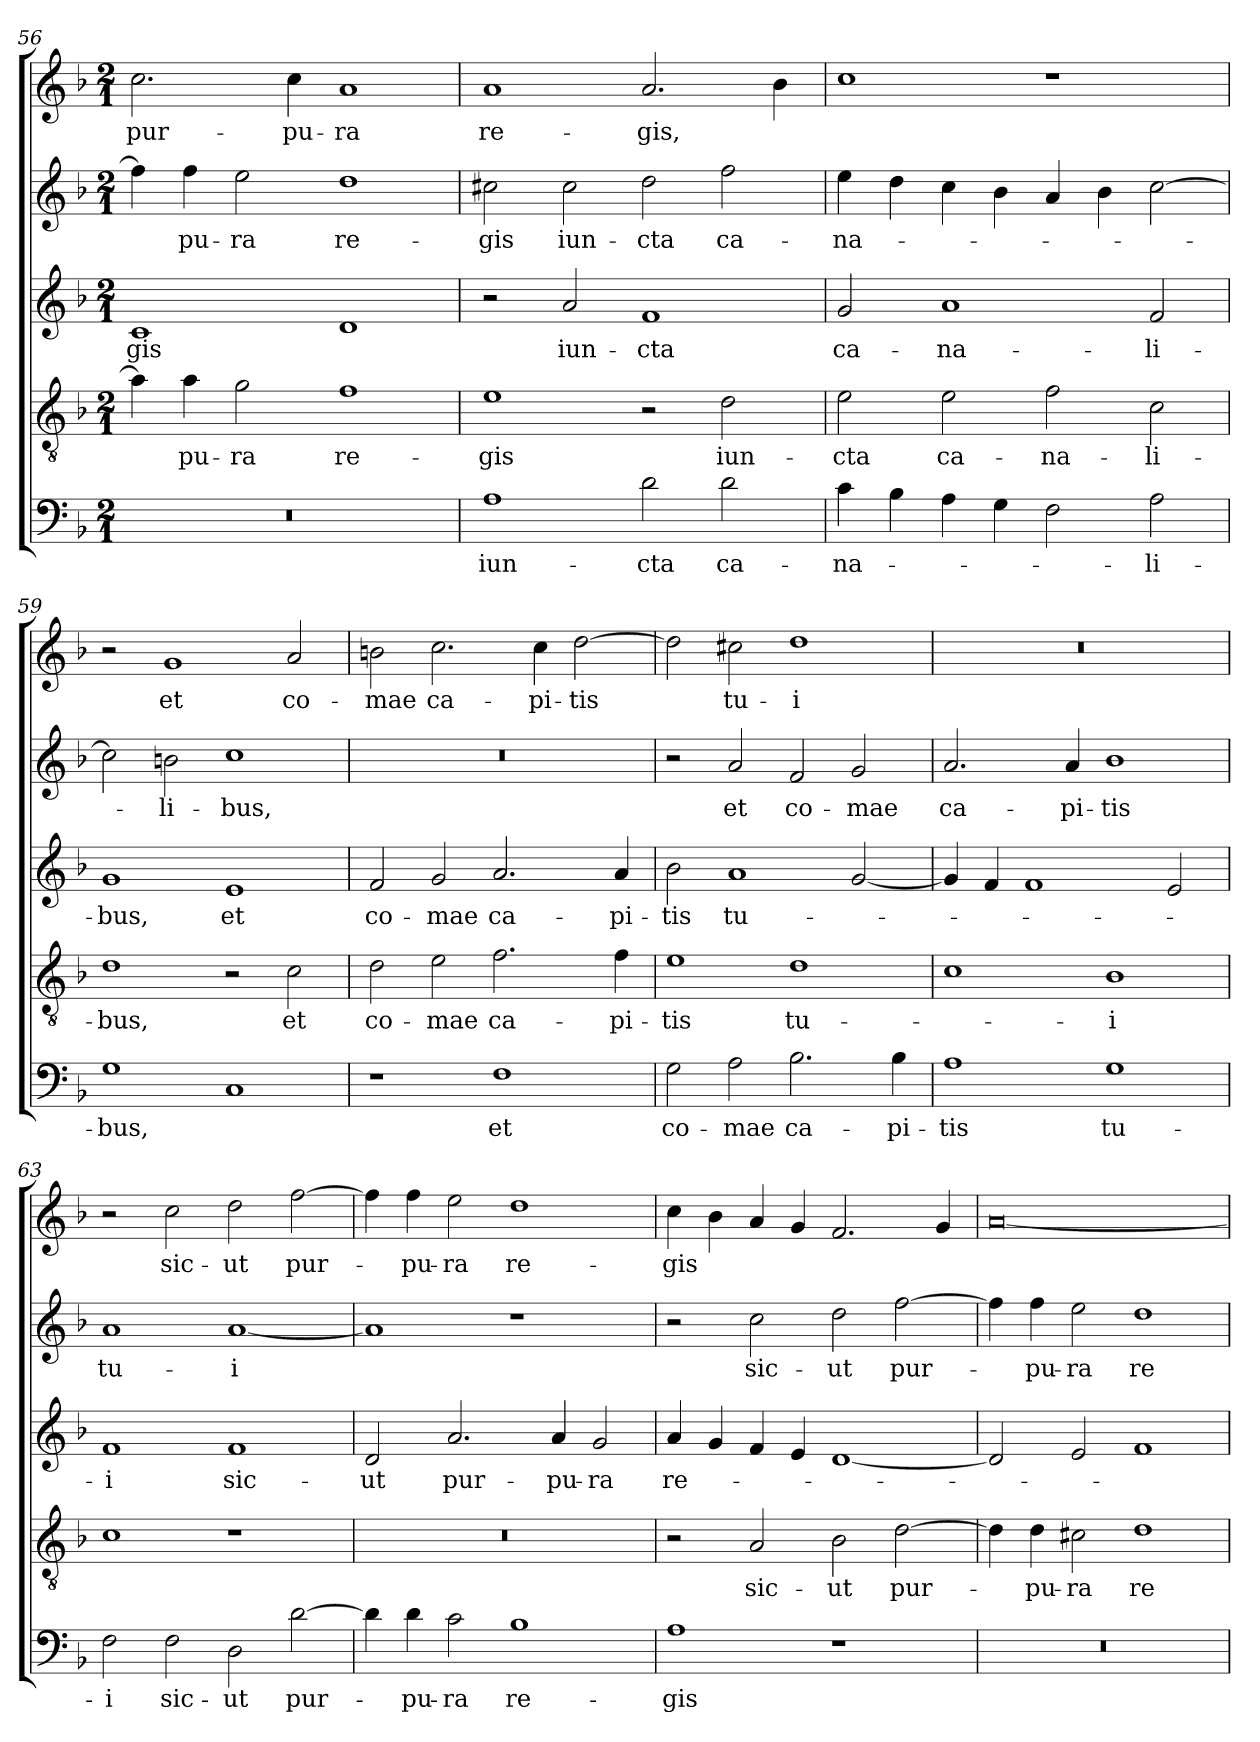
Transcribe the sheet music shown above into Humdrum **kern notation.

**kern	**text	**kern	**text	**kern	**text	**kern	**text	**kern	**text
*part5	*part5	*part4	*part4	*part3	*part3	*part2	*part2	*part1	*part1
*staff5	*staff5	*staff4	*staff4	*staff3	*staff3	*staff2	*staff2	*staff1	*staff1
*clefF4	*	*clefGv2	*	*clefG2	*	*clefG2	*	*clefG2	*
*k[b-]	*	*k[b-]	*	*k[b-]	*	*k[b-]	*	*k[b-]	*
*F:	*	*F:	*	*F:	*	*F:	*	*F:	*
*M2/1	*	*M2/1	*	*M2/1	*	*M2/1	*	*M2/1	*
=56	=56	=56	=56	=56	=56	=56	=56	=56	=56
!	!	!	!	!	!LO:LY:b	!	!	!	!LO:LY:b
0r	.	4a\]	.	1c	-gis	4ff\]	.	2.cc\	pur-
!	!	!	!LO:LY:b	!	!	!	!LO:LY:b	!	!
.	.	4a\	-pu-	.	.	4ff\	-pu-	.	.
!	!	!	!LO:LY:b	!	!	!	!LO:LY:b	!	!
.	.	2g\	-ra	.	.	2ee\	-ra	.	.
!	!	!	!	!	!	!	!	!	!LO:LY:b
.	.	.	.	.	.	.	.	4cc\	-pu-
!	!	!	!LO:LY:b	!	!	!	!LO:LY:b	!	!LO:LY:b
.	.	1f	re-	1d	.	1dd	re-	1a	-ra
!!LO:LB:g=z
=57	=57	=57	=57	=57	=57	=57	=57	=57	=57
!	!LO:LY:b	!	!LO:LY:b	!	!	!	!LO:LY:b	!	!LO:LY:b
1A	iun-	1e	-gis	2r	.	2cc#X\	-gis	1a	re-
!	!	!	!	!	!LO:LY:b	!	!LO:LY:b	!	!
.	.	.	.	2a/	iun-	2cc#\	iun-	.	.
!	!LO:LY:b	!	!	!	!LO:LY:b	!	!LO:LY:b	!	!LO:LY:b
2d\	-cta	2r	.	1f	-cta	2dd\	-cta	2.a/	-gis,
!	!LO:LY:b	!	!LO:LY:b	!	!	!	!LO:LY:b	!	!
2d\	ca-	2d\	iun-	.	.	2ff\	ca-	.	.
.	.	.	.	.	.	.	.	4b-\	.
=58	=58	=58	=58	=58	=58	=58	=58	=58	=58
!	!LO:LY:b	!	!LO:LY:b	!	!LO:LY:b	!	!LO:LY:b	!	!
4c\	-na-	2e\	-cta	2g/	ca-	4ee\	-na-	1cc	.
4B-\	.	.	.	.	.	4dd\	.	.	.
!	!	!	!LO:LY:b	!	!LO:LY:b	!	!	!	!
4A\	.	2e\	ca-	1a	-na-	4cc\	.	.	.
4G\	.	.	.	.	.	4b-\	.	.	.
!	!	!	!LO:LY:b	!	!	!	!	!	!
2F\	.	2f\	-na-	.	.	4a/	.	1r	.
.	.	.	.	.	.	4b-\	.	.	.
!	!LO:LY:b	!	!LO:LY:b	!	!LO:LY:b	!	!	!	!
2A\	-li-	2c\	-li-	2f/	-li-	[2cc\	.	.	.
=59	=59	=59	=59	=59	=59	=59	=59	=59	=59
!	!LO:LY:b	!	!LO:LY:b	!	!LO:LY:b	!	!	!	!
1G	-bus,	1d	-bus,	1g	-bus,	2cc\]	.	2r	.
!	!	!	!	!	!	!	!LO:LY:b	!	!LO:LY:b
.	.	.	.	.	.	2bn\	-li-	1g	et
!	!	!	!	!	!LO:LY:b	!	!LO:LY:b	!	!
1C	.	2r	.	1e	et	1cc	-bus,	.	.
!	!	!	!LO:LY:b	!	!	!	!	!	!LO:LY:b
.	.	2c\	et	.	.	.	.	2a/	co-
=60	=60	=60	=60	=60	=60	=60	=60	=60	=60
!	!	!	!LO:LY:b	!	!LO:LY:b	!	!	!	!LO:LY:b
1r	.	2d\	co-	2f/	co-	0r	.	2bn\	-mae
!	!	!	!LO:LY:b	!	!LO:LY:b	!	!	!	!LO:LY:b
.	.	2e\	-mae	2g/	-mae	.	.	2.cc\	ca-
!	!LO:LY:b	!	!LO:LY:b	!	!LO:LY:b	!	!	!	!
1F	et	2.f\	ca-	2.a/	ca-	.	.	.	.
!	!	!	!	!	!	!	!	!	!LO:LY:b
.	.	.	.	.	.	.	.	4cc\	-pi-
!	!	!	!	!	!	!	!	!	!LO:LY:b
.	.	.	.	.	.	.	.	[2dd\	-tis
!	!	!	!LO:LY:b	!	!LO:LY:b	!	!	!	!
.	.	4f\	-pi-	4a/	-pi-	.	.	.	.
=61	=61	=61	=61	=61	=61	=61	=61	=61	=61
!	!LO:LY:b	!	!LO:LY:b	!	!LO:LY:b	!	!	!	!
2G\	co-	1e	-tis	2b-\	-tis	2r	.	2dd\]	.
!	!LO:LY:b	!	!	!	!LO:LY:b	!	!LO:LY:b	!	!LO:LY:b
2A\	-mae	.	.	1a	tu-	2a/	et	2cc#X\	tu-
!	!LO:LY:b	!	!LO:LY:b	!	!	!	!LO:LY:b	!	!LO:LY:b
2.B-\	ca-	1d	tu-	.	.	2f/	co-	1dd	-i
!	!	!	!	!	!	!	!LO:LY:b	!	!
.	.	.	.	[2g/	.	2g/	-mae	.	.
!	!LO:LY:b	!	!	!	!	!	!	!	!
4B-\	-pi-	.	.	.	.	.	.	.	.
=62	=62	=62	=62	=62	=62	=62	=62	=62	=62
!	!LO:LY:b	!	!	!	!	!	!LO:LY:b	!	!
1A	-tis	1c	.	4g/]	.	2.a/	ca-	0r	.
.	.	.	.	4f/	.	.	.	.	.
.	.	.	.	1f	.	.	.	.	.
!	!	!	!	!	!	!	!LO:LY:b	!	!
.	.	.	.	.	.	4a/	-pi-	.	.
!	!LO:LY:b	!	!LO:LY:b	!	!	!	!LO:LY:b	!	!
1G	tu-	1B-	-i	.	.	1b-	-tis	.	.
.	.	.	.	2e/	.	.	.	.	.
!!LO:LB:g=z
=63	=63	=63	=63	=63	=63	=63	=63	=63	=63
!	!LO:LY:b	!	!	!	!LO:LY:b	!	!LO:LY:b	!	!
2F\	-i	1c	.	1f	-i	1a	tu-	2r	.
!	!LO:LY:b	!	!	!	!	!	!	!	!LO:LY:b
2F\	sic-	.	.	.	.	.	.	2cc\	sic-
!	!LO:LY:b	!	!	!	!LO:LY:b	!	!LO:LY:b	!	!LO:LY:b
2D\	-ut	1r	.	1f	sic-	[1a	-i	2dd\	-ut
!	!LO:LY:b	!	!	!	!	!	!	!	!LO:LY:b
[2d\	pur-	.	.	.	.	.	.	[2ff\	pur-
=64	=64	=64	=64	=64	=64	=64	=64	=64	=64
!	!	!	!	!	!LO:LY:b	!	!	!	!
4d\]	.	0r	.	2d/	-ut	1a]	.	4ff\]	.
!	!LO:LY:b	!	!	!	!	!	!	!	!LO:LY:b
4d\	-pu-	.	.	.	.	.	.	4ff\	-pu-
!	!LO:LY:b	!	!	!	!LO:LY:b	!	!	!	!LO:LY:b
2c\	-ra	.	.	2.a/	pur-	.	.	2ee\	-ra
!	!LO:LY:b	!	!	!	!	!	!	!	!LO:LY:b
1B-	re-	.	.	.	.	1r	.	1dd	re-
!	!	!	!	!	!LO:LY:b	!	!	!	!
.	.	.	.	4a/	-pu-	.	.	.	.
!	!	!	!	!	!LO:LY:b	!	!	!	!
.	.	.	.	2g/	-ra	.	.	.	.
=65	=65	=65	=65	=65	=65	=65	=65	=65	=65
!	!LO:LY:b	!	!	!	!LO:LY:b	!	!	!	!LO:LY:b
1A	-gis	2r	.	4a/	re-	2r	.	4cc\	-gis
.	.	.	.	4g/	.	.	.	4b-\	.
!	!	!	!LO:LY:b	!	!	!	!LO:LY:b	!	!
.	.	2A/	sic-	4f/	.	2cc\	sic-	4a/	.
.	.	.	.	4e/	.	.	.	4g/	.
!	!	!	!LO:LY:b	!	!	!	!LO:LY:b	!	!
1r	.	2B-\	-ut	[1d	.	2dd\	-ut	2.f/	.
!	!	!	!LO:LY:b	!	!	!	!LO:LY:b	!	!
.	.	[2d\	pur-	.	.	[2ff\	pur-	.	.
.	.	.	.	.	.	.	.	4g/	.
=66	=66	=66	=66	=66	=66	=66	=66	=66	=66
0r	.	4d\]	.	2d/]	.	4ff\]	.	[0a	.
!	!	!	!LO:LY:b	!	!	!	!LO:LY:b	!	!
.	.	4d\	-pu-	.	.	4ff\	-pu-	.	.
!	!	!	!LO:LY:b	!	!	!	!LO:LY:b	!	!
.	.	2c#X\	-ra	2e/	.	2ee\	-ra	.	.
!	!	!	!LO:LY:b	!	!	!	!LO:LY:b	!	!
.	.	1d	re-	1f	.	1dd	re-	.	.
=	=	=	=	=	=	=	=	=	=
*-	*-	*-	*-	*-	*-	*-	*-	*-	*-
